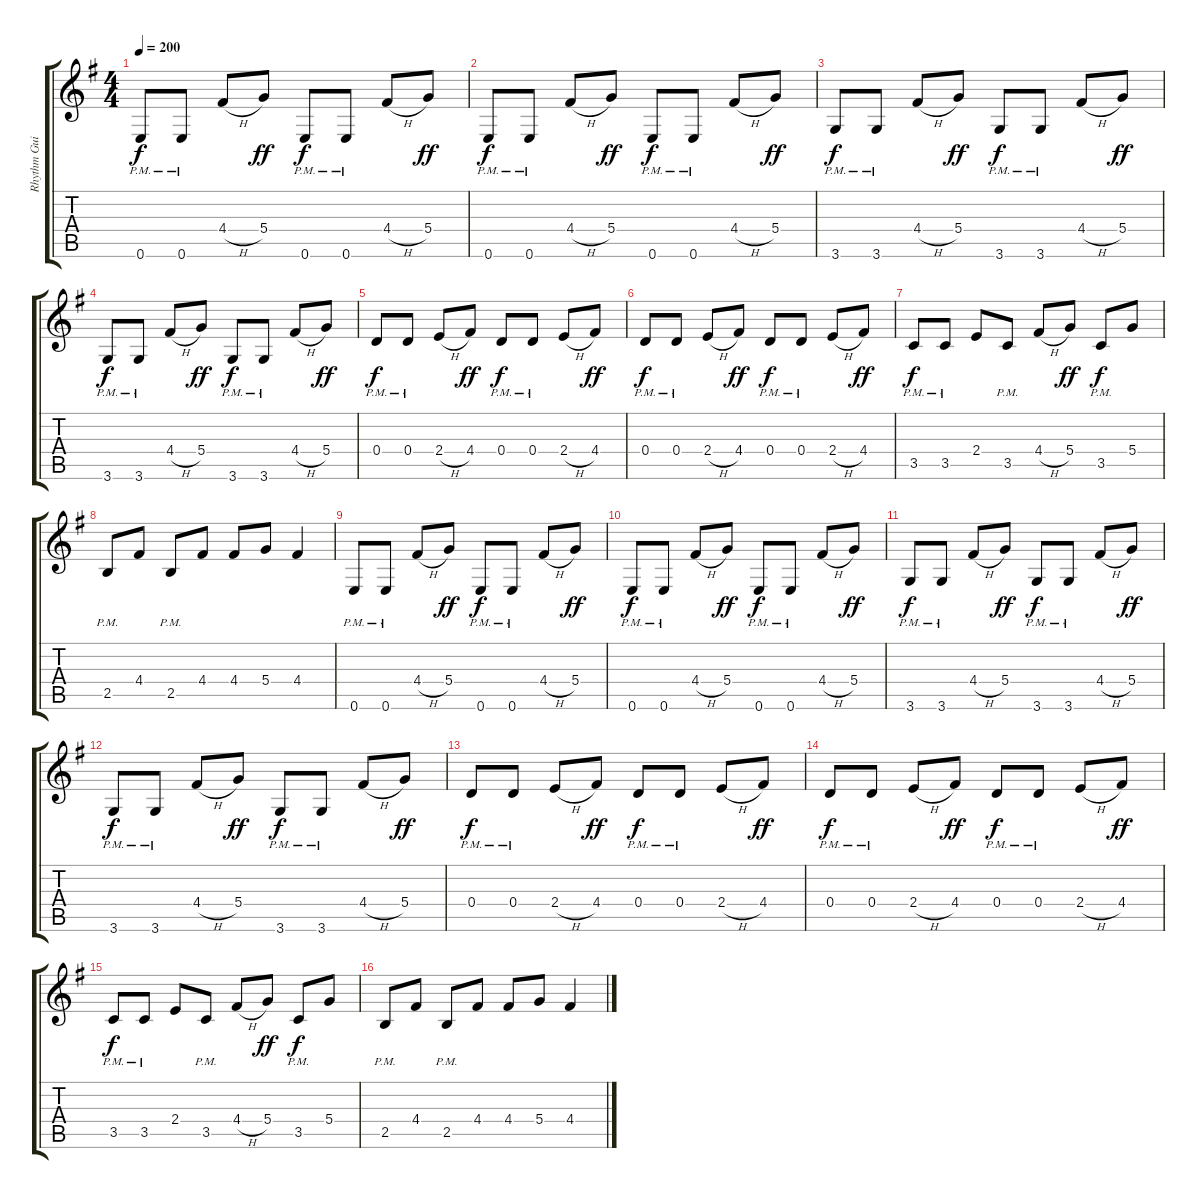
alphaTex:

\track ("Rhythm Guitar 1" "Rhythm Gui") {instrument distortionguitar}
\staff {score tabs}
\tuning (E4 B3 G3 D3 A2 E2) {hide}
\ts (4 4)
\tempo 200
\clef g2
\ks g
0.6{pm}.8{dy f} 0.6{pm}.8 4.4{h}.8 5.4.8{dy ff} 0.6{pm}.8{dy f} 0.6{pm}.8 4.4{h}.8 5.4.8{dy ff} |
0.6{pm}.8{dy f} 0.6{pm}.8 4.4{h}.8 5.4.8{dy ff} 0.6{pm}.8{dy f} 0.6{pm}.8 4.4{h}.8 5.4.8{dy ff} |
3.6{pm}.8{dy f} 3.6{pm}.8 4.4{h}.8 5.4.8{dy ff} 3.6{pm}.8{dy f} 3.6{pm}.8 4.4{h}.8 5.4.8{dy ff} |
3.6{pm}.8{dy f} 3.6{pm}.8 4.4{h}.8 5.4.8{dy ff} 3.6{pm}.8{dy f} 3.6{pm}.8 4.4{h}.8 5.4.8{dy ff} |
0.4{pm}.8{dy f} 0.4{pm}.8 2.4{h}.8 4.4.8{dy ff} 0.4{pm}.8{dy f} 0.4{pm}.8 2.4{h}.8 4.4.8{dy ff} |
0.4{pm}.8{dy f} 0.4{pm}.8 2.4{h}.8 4.4.8{dy ff} 0.4{pm}.8{dy f} 0.4{pm}.8 2.4{h}.8 4.4.8{dy ff} |
3.5{pm}.8{dy f} 3.5{pm}.8 2.4.8 3.5{pm}.8 4.4{h}.8 5.4.8{dy ff} 3.5{pm}.8{dy f} 5.4.8 |
2.5{pm}.8 4.4.8 2.5{pm}.8 4.4.8 4.4.8 5.4.8 4.4.4 |
0.6{pm}.8 0.6{pm}.8 4.4{h}.8 5.4.8{dy ff} 0.6{pm}.8{dy f} 0.6{pm}.8 4.4{h}.8 5.4.8{dy ff} |
0.6{pm}.8{dy f} 0.6{pm}.8 4.4{h}.8 5.4.8{dy ff} 0.6{pm}.8{dy f} 0.6{pm}.8 4.4{h}.8 5.4.8{dy ff} |
3.6{pm}.8{dy f} 3.6{pm}.8 4.4{h}.8 5.4.8{dy ff} 3.6{pm}.8{dy f} 3.6{pm}.8 4.4{h}.8 5.4.8{dy ff} |
3.6{pm}.8{dy f} 3.6{pm}.8 4.4{h}.8 5.4.8{dy ff} 3.6{pm}.8{dy f} 3.6{pm}.8 4.4{h}.8 5.4.8{dy ff} |
0.4{pm}.8{dy f} 0.4{pm}.8 2.4{h}.8 4.4.8{dy ff} 0.4{pm}.8{dy f} 0.4{pm}.8 2.4{h}.8 4.4.8{dy ff} |
0.4{pm}.8{dy f} 0.4{pm}.8 2.4{h}.8 4.4.8{dy ff} 0.4{pm}.8{dy f} 0.4{pm}.8 2.4{h}.8 4.4.8{dy ff} |
3.5{pm}.8{dy f} 3.5{pm}.8 2.4.8 3.5{pm}.8 4.4{h}.8 5.4.8{dy ff} 3.5{pm}.8{dy f} 5.4.8 |
2.5{pm}.8 4.4.8 2.5{pm}.8 4.4.8 4.4.8 5.4.8 4.4.4
